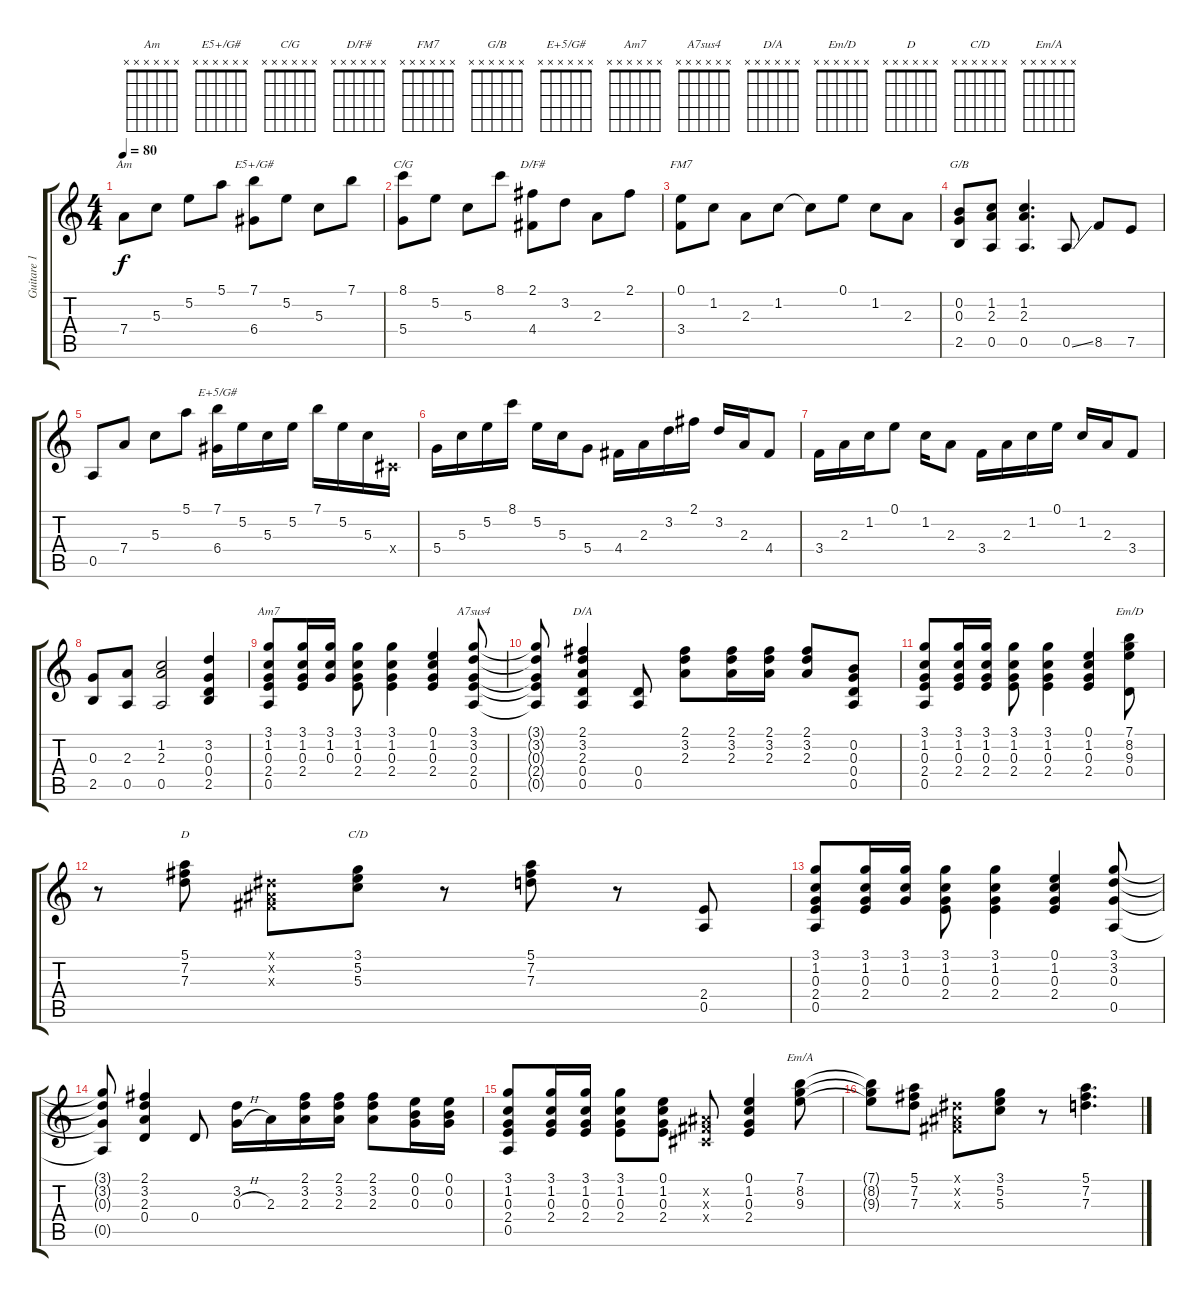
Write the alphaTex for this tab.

\track ("Guitare 1" "Guitare 1") {instrument acousticguitarnylon}
\staff {score tabs}
\tuning (E4 B3 G3 D3 A2 E2) {hide}
\chord ("Am" x x x x x x)
\chord ("E5+/G#" x x x x x x)
\chord ("C/G" x x x x x x)
\chord ("D/F#" x x x x x x)
\chord ("FM7" x x x x x x)
\chord ("G/B" x x x x x x)
\chord ("E+5/G#" x x x x x x)
\chord ("Am7" x x x x x x)
\chord ("A7sus4" x x x x x x)
\chord ("D/A" x x x x x x)
\chord ("Em/D" x x x x x x)
\chord ("D" x x x x x x)
\chord ("C/D" x x x x x x)
\chord ("Em/A" x x x x x x)
\ts (4 4)
\tempo 80
\clef g2
\ks c
7.4.8{ch "Am" dy f} 5.3.8 5.2.8 5.1.8 (7.1 6.4).8{ch "E5+/G#"} 5.2.8 5.3.8 7.1.8 |
(8.1 5.4).8{ch "C/G"} 5.2.8 5.3.8 8.1.8 (2.1 4.4).8{ch "D/F#"} 3.2.8 2.3.8 2.1.8 |
(0.1 3.4).8{ch "FM7"} 1.2.8 2.3.8 1.2.8 1.2{t}.8 0.1.8 1.2.8 2.3.8 |
(0.2 0.3 2.5).8{ch "G/B"} (1.2 2.3 0.5).8 (1.2 2.3 0.5).4{d} 0.5{ss}.8 8.5.8 7.5.8 |
0.5.8 7.4.8 5.3.8 5.1.8 (7.1 6.4).16{ch "E+5/G#"} 5.2.16 5.3.16 5.2.16 7.1.16 5.2.16 5.3.16 -1.4{x}.16 |
5.4.16 5.3.16 5.2.16 8.1.16 5.2.16 5.3.16 5.4.8 4.4.16 2.3.16 3.2.16 2.1.16 3.2.16 2.3.16 4.4.8 |
3.4.16 2.3.16 1.2.16 0.1.8 1.2.16 2.3.8 3.4.16 2.3.16 1.2.16 0.1.16 1.2.16 2.3.16 3.4.8 |
(0.3 2.5).8 (2.3 0.5).8 (1.2 2.3 0.5).2 (3.2 0.3 0.4 2.5).4 |
(3.1 1.2 0.3 2.4 0.5).8{ch "Am7"} (3.1 1.2 0.3 2.4).16 (3.1 1.2 0.3).16 (3.1 1.2 0.3 2.4).8 (3.1 1.2 0.3 2.4).4 (0.1 1.2 0.3 2.4).4 (3.1 3.2 0.3 2.4 0.5).8{ch "A7sus4"} |
(3.1{t} 3.2{t} 0.3{t} 2.4{t} 0.5{t}).8 (2.1 3.2 2.3 0.4 0.5).4{ch "D/A"} (0.4 0.5).8 (2.1 3.2 2.3).8 (2.1 3.2 2.3).16 (2.1 3.2 2.3).16 (2.1 3.2 2.3).8 (0.2 0.3 0.4 0.5).8 |
(3.1 1.2 0.3 2.4 0.5).8 (3.1 1.2 0.3 2.4).16 (3.1 1.2 0.3 2.4).16 (3.1 1.2 0.3 2.4).8 (3.1 1.2 0.3 2.4).4 (0.1 1.2 0.3 2.4).4 (7.1 8.2 9.3 0.4).8{ch "Em/D"} |
r.8 (5.1 7.2 7.3).8{ch "D"} (-1.1{x} -1.2{x} -1.3{x}).8 (3.1 5.2 5.3).8{ch "C/D"} r.8 (5.1 7.2 7.3).8 r.8 (2.4 0.5).8 |
(3.1 1.2 0.3 2.4 0.5).8 (3.1 1.2 0.3 2.4).16 (3.1 1.2 0.3).16 (3.1 1.2 0.3 2.4).8 (3.1 1.2 0.3 2.4).4 (0.1 1.2 0.3 2.4).4 (3.1 3.2 0.3 0.5).8 |
(3.1{t} 3.2{t} 0.3{t} 0.5{t}).8 (2.1 3.2 2.3 0.4).4 0.4.8 (3.2 0.3{h}).16 2.3.16 (2.1 3.2 2.3).16 (2.1 3.2 2.3).16 (2.1 3.2 2.3).8 (0.1 0.2 0.3).16 (0.1 0.2 0.3).16 |
(3.1 1.2 0.3 2.4 0.5).8 (3.1 1.2 0.3 2.4).16 (3.1 1.2 0.3 2.4).16 (3.1 1.2 0.3 2.4).8 (0.1 1.2 0.3 2.4).8 (-1.2{x} -1.3{x} -1.4{x}).8 (0.1 1.2 0.3 2.4).4 (7.1 8.2 9.3).8{ch "Em/A"} |
(7.1{t} 8.2{t} 9.3{t}).8 (5.1 7.2 7.3).8 (-1.1{x} -1.2{x} -1.3{x}).8 (3.1 5.2 5.3).8 r.8 (5.1 7.2 7.3).4{d}
